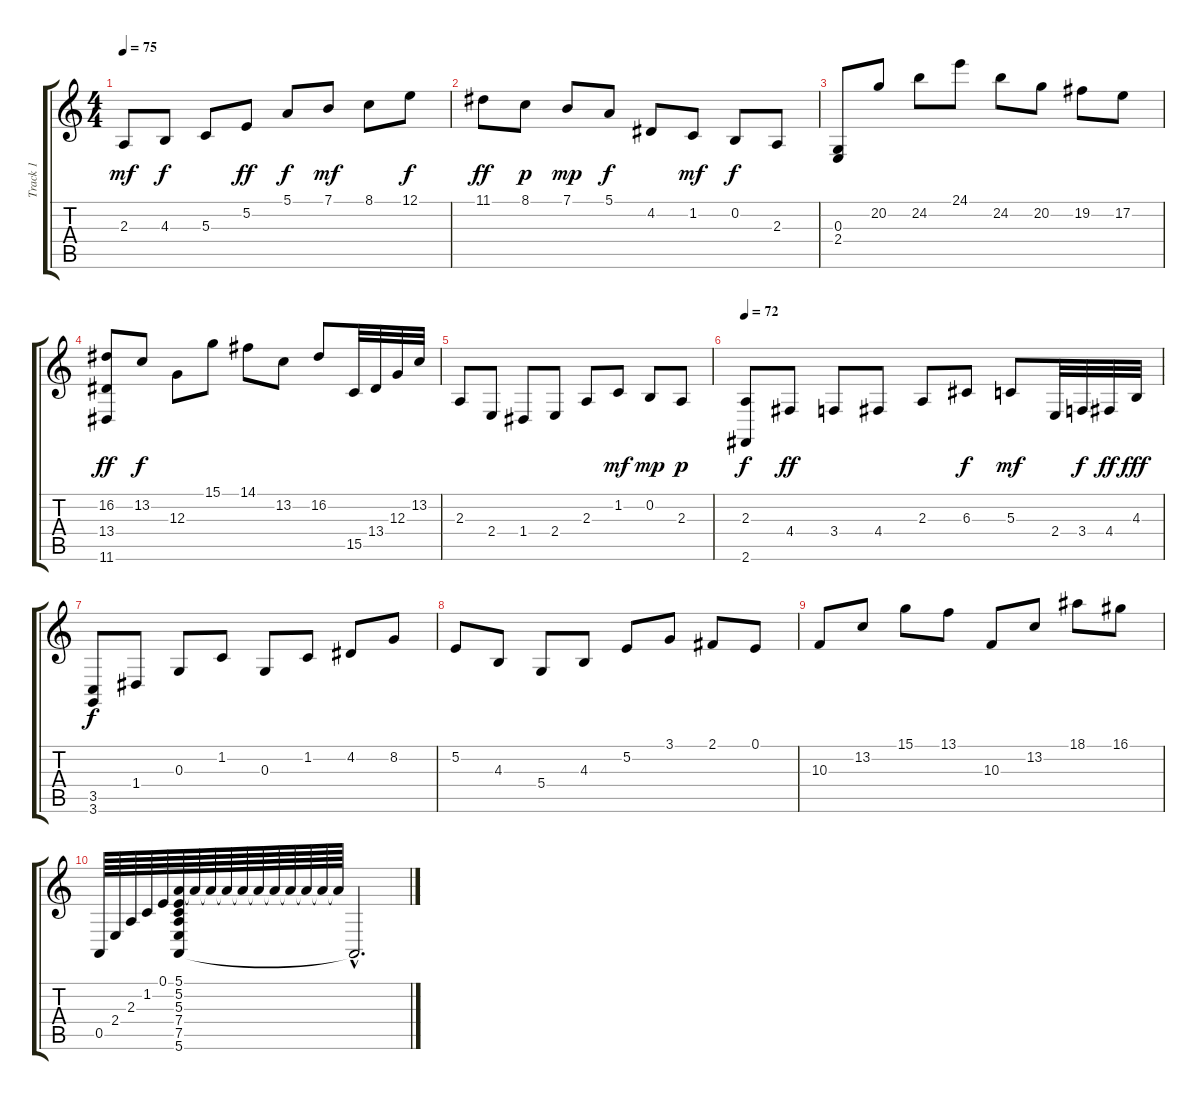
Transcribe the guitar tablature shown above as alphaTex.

\track ("Track 1" "Track 1") {instrument acousticgrandpiano}
\staff {score tabs}
\tuning (E4 B3 G3 D3 A2 E2) {hide}
\ts (4 4)
\tempo 75
\clef g2
\ks c
2.3.8{dy mf instrument acousticgrandpiano} 4.3.8{dy f} 5.3.8 5.2.8{dy ff} 5.1.8{dy f} 7.1.8{dy mf} 8.1.8 12.1.8{dy f} |
11.1.8{dy ff} 8.1.8{dy p} 7.1.8{dy mp} 5.1.8{dy f} 4.2.8 1.2.8{dy mf} 0.2.8{dy f} 2.3.8 |
(0.3 2.4).8 20.2.8 24.2.8 24.1.8 24.2.8 20.2.8 19.2.8 17.2.8 |
(16.2 13.4 11.6).8{dy ff} 13.2.8{dy f} 12.3.8 15.1.8 14.1.8 13.2.8 16.2.8 15.5.32 13.4.32 12.3.32 13.2.32 |
2.3.8 2.4.8 1.4.8 2.4.8 2.3.8 1.2.8{dy mf} 0.2.8{dy mp} 2.3.8{dy p} |
\tempo 72
(2.3 2.6).8{dy f} 4.4.8{dy ff} 3.4.8 4.4.8 2.3.8 6.3.8{dy f} 5.3.8{dy mf} 2.4.32 3.4.32{dy f} 4.4.32{dy ff} 4.3.32{dy fff} |
(3.5 3.6).8{dy f} 1.4.8 0.3.8 1.2.8 0.3.8 1.2.8 4.2.8 8.2.8 |
5.2.8 4.3.8 5.4.8 4.3.8 5.2.8 3.1.8 2.1.8 0.1.8 |
10.3.8 13.2.8 15.1.8 13.1.8 10.3.8 13.2.8 18.1.8 16.1.8 |
0.5.64 2.4.64 2.3.64 1.2.64 0.1.64 (5.1 5.2 5.3 7.4 7.5 5.6).64 5.1{t}.64 5.1{t}.64 5.1{t}.64 5.1{t}.64 5.1{t}.64 5.1{t}.64 5.1{t}.64 5.1{t}.64 5.1{t}.64 5.1{t}.64 5.6{hac t}.2{d}
